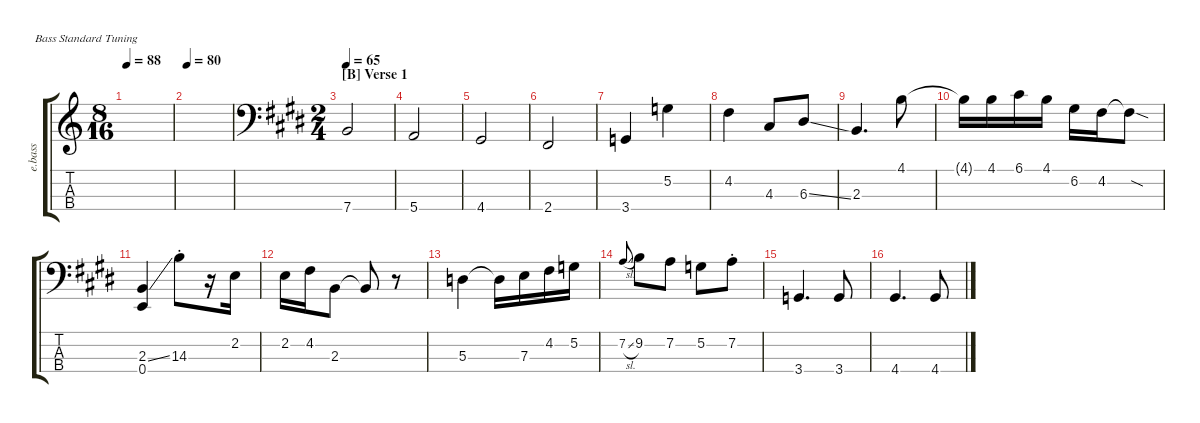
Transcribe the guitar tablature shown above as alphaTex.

\defaultSystemsLayout 4
\hideDynamics
\bracketExtendMode groupsimilarinstruments
\otherSystemsTrackNameOrientation horizontal
\chordDiagramsInScore
\track ("E.Bass" "e.bass") {instrument electricbassfinger}
\staff {score tabs}
\tuning (G2 D2 A1 E1)
\ts (8 16)
\tempo 88
\clef g2
\ks c
|
\tempo 80
|
\ts (2 4)
\beaming (8 2 2)
\section ("B" "Verse 1")
\tempo 65
\clef f4
\ks e
7.4{acc forcenatural}.2 |
5.4{acc forcenatural}.2 |
4.4{acc #}.2 |
2.4{acc #}.2 |
3.4{acc forcenatural}.4 5.2{acc forcenatural}.4 |
4.2{acc #}.4 4.3{acc #}.8 6.3{ss acc #}.8 |
2.3{acc forcenatural}.4{d} 4.1{acc forcenatural}.8 |
4.1{t acc forcenatural}.16 4.1{acc forcenatural}.16 6.1{acc #}.16 4.1{acc forcenatural}.16 6.2{acc #}.16 4.2{acc #}.16 4.2{sod t acc #}.8 |
(0.4{acc forcenatural} 2.3{ss acc forcenatural}).4 14.3{st acc forcenatural}.8 r.16 2.2{acc forcenatural}.16 |
2.2{acc forcenatural}.16 4.2{acc #}.16 2.3{acc forcenatural}.8 2.3{t acc forcenatural}.8 r.8 |
5.3{acc forcenatural}.4 5.3{t acc forcenatural}.16 7.3{acc forcenatural}.16 4.2{acc #}.16 5.2{acc forcenatural}.16 |
7.2{sl acc forcenatural}.8{gr onbeat} 9.2{acc forcenatural}.8 7.2{acc forcenatural}.8 5.2{acc forcenatural}.8 7.2{st acc forcenatural}.8 |
3.4{acc forcenatural}.4{d} 3.4{acc forcenatural}.8 |
4.4{acc #}.4{d} 4.4{acc #}.8
